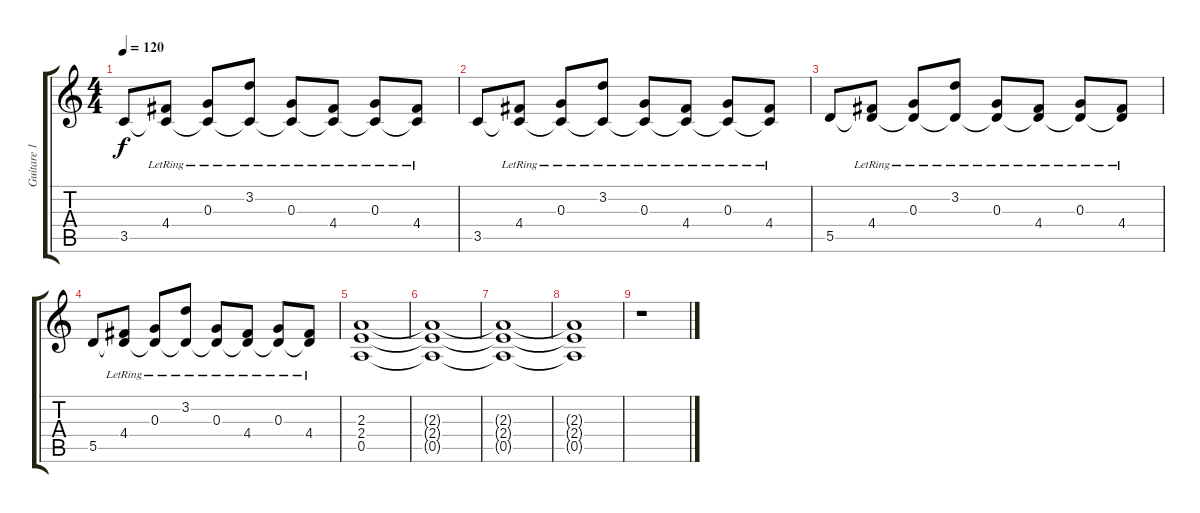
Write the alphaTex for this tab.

\track ("Guitare 1 - Tom" "Guitare 1 ") {instrument acousticguitarsteel}
\staff {score tabs}
\tuning (E4 B3 G3 D3 A2 E2) {hide}
\ts (4 4)
\tempo 120
\clef g2
\ks c
3.5.8{dy f} (4.4{lr} 3.5{t}).8 (0.3{lr} 3.5{t}).8 (3.2{lr} 3.5{t}).8 (0.3{lr} 3.5{t}).8 (4.4{lr} 3.5{t}).8 (0.3{lr} 3.5{t}).8 (4.4{lr} 3.5{t}).8 |
3.5.8 (4.4{lr} 3.5{t}).8 (0.3{lr} 3.5{t}).8 (3.2{lr} 3.5{t}).8 (0.3{lr} 3.5{t}).8 (4.4{lr} 3.5{t}).8 (0.3{lr} 3.5{t}).8 (4.4{lr} 3.5{t}).8 |
5.5.8 (4.4{lr} 5.5{t}).8 (0.3{lr} 5.5{t}).8 (3.2{lr} 5.5{t}).8 (0.3{lr} 5.5{t}).8 (4.4{lr} 5.5{t}).8 (0.3{lr} 5.5{t}).8 (4.4{lr} 5.5{t}).8 |
5.5.8 (4.4{lr} 5.5{t}).8 (0.3{lr} 5.5{t}).8 (3.2{lr} 5.5{t}).8 (0.3{lr} 5.5{t}).8 (4.4{lr} 5.5{t}).8 (0.3{lr} 5.5{t}).8 (4.4{lr} 5.5{t}).8 |
(2.3 2.4 0.5).1 |
(2.3{t} 2.4{t} 0.5{t}).1 |
(2.3{t} 2.4{t} 0.5{t}).1 |
(2.3{t} 2.4{t} 0.5{t}).1{volume 0} |
r.1
